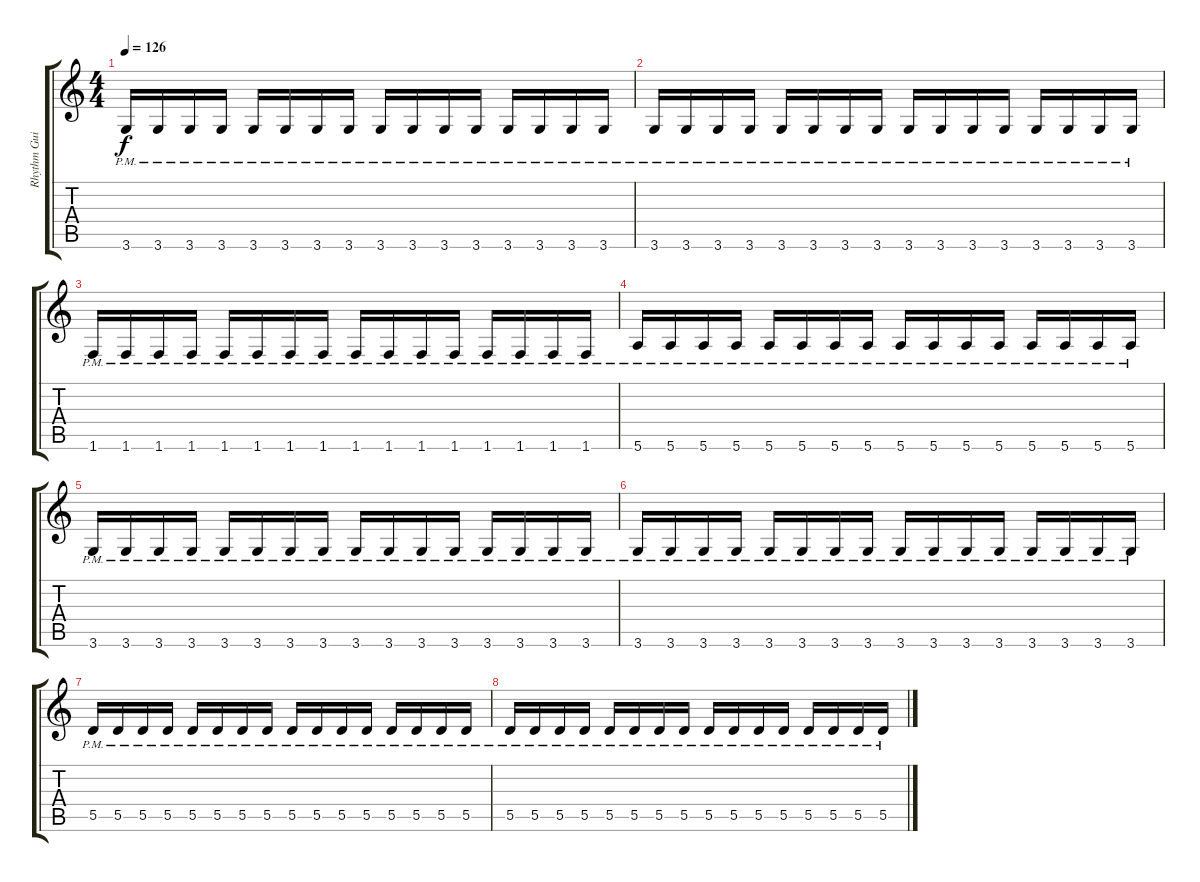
\track ("Rhythm Guitar 1" "Rhythm Gui") {instrument distortionguitar}
\staff {score tabs}
\tuning (E4 B3 G3 D3 A2 E2) {hide}
\ts (4 4)
\tempo 126
\clef g2
\ks c
3.6{pm}.16{dy f} 3.6{pm}.16 3.6{pm}.16 3.6{pm}.16 3.6{pm}.16 3.6{pm}.16 3.6{pm}.16 3.6{pm}.16 3.6{pm}.16 3.6{pm}.16 3.6{pm}.16 3.6{pm}.16 3.6{pm}.16 3.6{pm}.16 3.6{pm}.16 3.6{pm}.16 |
3.6{pm}.16 3.6{pm}.16 3.6{pm}.16 3.6{pm}.16 3.6{pm}.16 3.6{pm}.16 3.6{pm}.16 3.6{pm}.16 3.6{pm}.16 3.6{pm}.16 3.6{pm}.16 3.6{pm}.16 3.6{pm}.16 3.6{pm}.16 3.6{pm}.16 3.6{pm}.16 |
1.6{pm}.16 1.6{pm}.16 1.6{pm}.16 1.6{pm}.16 1.6{pm}.16 1.6{pm}.16 1.6{pm}.16 1.6{pm}.16 1.6{pm}.16 1.6{pm}.16 1.6{pm}.16 1.6{pm}.16 1.6{pm}.16 1.6{pm}.16 1.6{pm}.16 1.6{pm}.16 |
5.6{pm}.16 5.6{pm}.16 5.6{pm}.16 5.6{pm}.16 5.6{pm}.16 5.6{pm}.16 5.6{pm}.16 5.6{pm}.16 5.6{pm}.16 5.6{pm}.16 5.6{pm}.16 5.6{pm}.16 5.6{pm}.16 5.6{pm}.16 5.6{pm}.16 5.6{pm}.16 |
3.6{pm}.16 3.6{pm}.16 3.6{pm}.16 3.6{pm}.16 3.6{pm}.16 3.6{pm}.16 3.6{pm}.16 3.6{pm}.16 3.6{pm}.16 3.6{pm}.16 3.6{pm}.16 3.6{pm}.16 3.6{pm}.16 3.6{pm}.16 3.6{pm}.16 3.6{pm}.16 |
3.6{pm}.16 3.6{pm}.16 3.6{pm}.16 3.6{pm}.16 3.6{pm}.16 3.6{pm}.16 3.6{pm}.16 3.6{pm}.16 3.6{pm}.16 3.6{pm}.16 3.6{pm}.16 3.6{pm}.16 3.6{pm}.16 3.6{pm}.16 3.6{pm}.16 3.6{pm}.16 |
5.5{pm}.16 5.5{pm}.16 5.5{pm}.16 5.5{pm}.16 5.5{pm}.16 5.5{pm}.16 5.5{pm}.16 5.5{pm}.16 5.5{pm}.16 5.5{pm}.16 5.5{pm}.16 5.5{pm}.16 5.5{pm}.16 5.5{pm}.16 5.5{pm}.16 5.5{pm}.16 |
5.5{pm}.16 5.5{pm}.16 5.5{pm}.16 5.5{pm}.16 5.5{pm}.16 5.5{pm}.16 5.5{pm}.16 5.5{pm}.16 5.5{pm}.16 5.5{pm}.16 5.5{pm}.16 5.5{pm}.16 5.5{pm}.16 5.5{pm}.16 5.5{pm}.16 5.5{pm}.16
